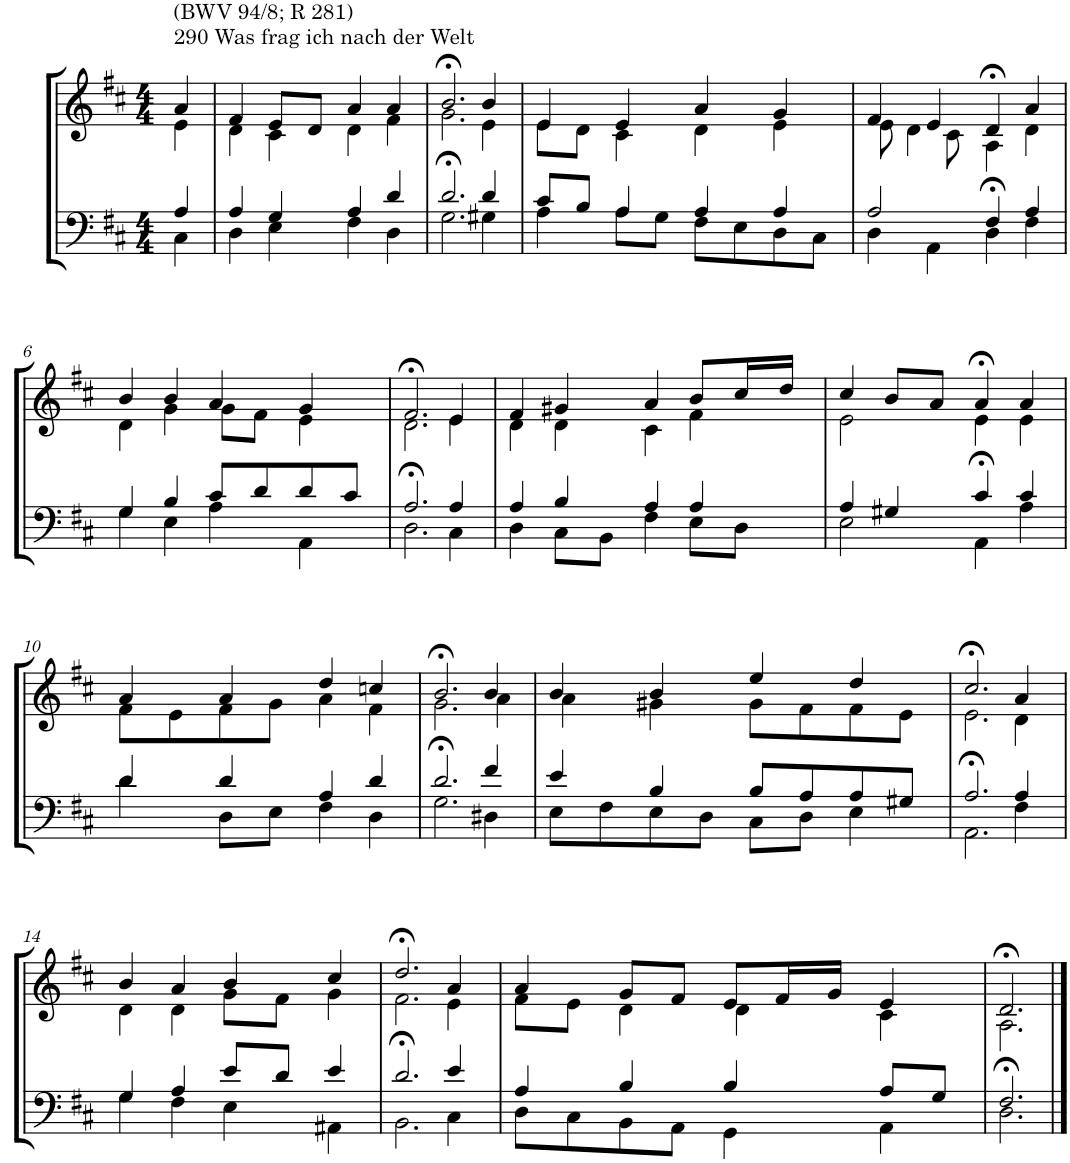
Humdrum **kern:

**kern	**kern
*part2	*part1
*staff2	*staff1
*I"Tenor/Baß	*I"Sopran/Alt
*clefF4	*clefG2
*k[f#c#]	*k[f#c#]
*M4/4	*M4/4
=1	=1
*^	*^
!	!	!LO:TX:a:t=290 Was frag ich nach der Welt	!
!	!	!LO:TX:a:t=(BWV 94/8; R 281)	!
4A/	4C#\	4a/	4e\
=2	=2	=2	=2
4A/	4D\	4f#/	4d\
4G/	4E\	8e/L	4c#\
.	.	8d/J	.
4A/	4F#\	4a/	4d\
4d/	4D\	4a/	4f#\
=3	=3	=3	=3
2.d/	2.G>\	2.b>/	2.g\
4d/	4G#X\	4b/	4e\
=4	=4	=4	=4
8c#/L	4A\	4e/	8e\L
8B/J	.	.	8d\J
4A/	8A\L	4e/	4c#\
.	8G\J	.	.
4A/	8F#\L	4a/	4d\
.	8E\	.	.
4A/	8D\	4g/	4e\
.	8C#\J	.	.
=5	=5	=5	=5
2A/	4D\	4f#/	8e\
.	.	.	4d\
.	4AA\	4e/	.
.	.	.	8c#\
4F#/	4D>\	4d>/	4A\
4A/	4F#\	4a/	4d\
!!LO:LB:g=z	!!
=6	=6	=6	=6
4G/	4G\	4b/	4d\
4B/	4E\	4b/	4g\
8c#/L	4A\	4a/	8g\L
8d/	.	.	8f#\J
8d/	4AA\	4g/	4e\
8c#/J	.	.	.
=7	=7	=7	=7
2.A/	2.D>\	2.f#>/	2.d\
4A/	4C#\	4e/	4e\
=8	=8	=8	=8
4A/	4D\	4f#/	4d\
4B/	8C#\L	4g#X/	4d\
.	8BB\J	.	.
4A/	4F#\	4a/	4c#\
4A/	8E\L	8b/L	4f#\
.	8D\J	16cc#/L	.
.	.	16dd/JJ	.
=9	=9	=9	=9
4A/	2E\	4cc#/	2e\
4G#X/	.	8b/L	.
.	.	8a/J	.
4c#/	4AA>\	4a>/	4e\
4c#/	4A\	4a/	4e\
!!LO:LB:g=z	!!
=10	=10	=10	=10
4d/	4d\	4a/	8f#\L
.	.	.	8e\
4d/	8D\L	4a/	8f#\
.	8E\J	.	8g\J
4A/	4F#\	4dd/	4a\
4d/	4D\	4ccn/	4f#\
=11	=11	=11	=11
2.d/	2.G>\	2.b>/	2.g\
4f#/	4D#X\	4b/	4a\
=12	=12	=12	=12
4e/	8E\L	4b/	4a\
.	8F#\	.	.
4B/	8E\	4b/	4g#X\
.	8D\J	.	.
8B/L	8C#\L	4ee/	8g#\L
8A/	8D\J	.	8f#\
8A/	4E\	4dd/	8f#\
8G#X/J	.	.	8e\J
=13	=13	=13	=13
2.A/	2.AA>\	2.cc#>/	2.e\
4A/	4F#\	4a/	4d\
!!LO:LB:g=z	!!
=14	=14	=14	=14
4G/	4G\	4b/	4d\
4A/	4F#\	4a/	4d\
8e/L	4E\	4b/	8g\L
8d/J	.	.	8f#\J
4e/	4AA#X\	4cc#/	4g\
=15	=15	=15	=15
2.d/	2.BB>\	2.dd>/	2.f#\
4e/	4C#\	4a/	4e\
=16	=16	=16	=16
4A/	8D\L	4a/	8f#\L
.	8C#\	.	8e\J
4B/	8BB\	8g/L	4d\
.	8AA\J	8f#/J	.
4B/	4GG\	8e/L	4d\
.	.	16f#/L	.
.	.	16g/JJ	.
8A/L	4AA\	4e/	4c#\
8G/J	.	.	.
=17	=17	=17	=17
2.F#/	2.D>\	2.d>/	2.A\
*v	*v	*	*
*	*v	*v
==	==
*-	*-
